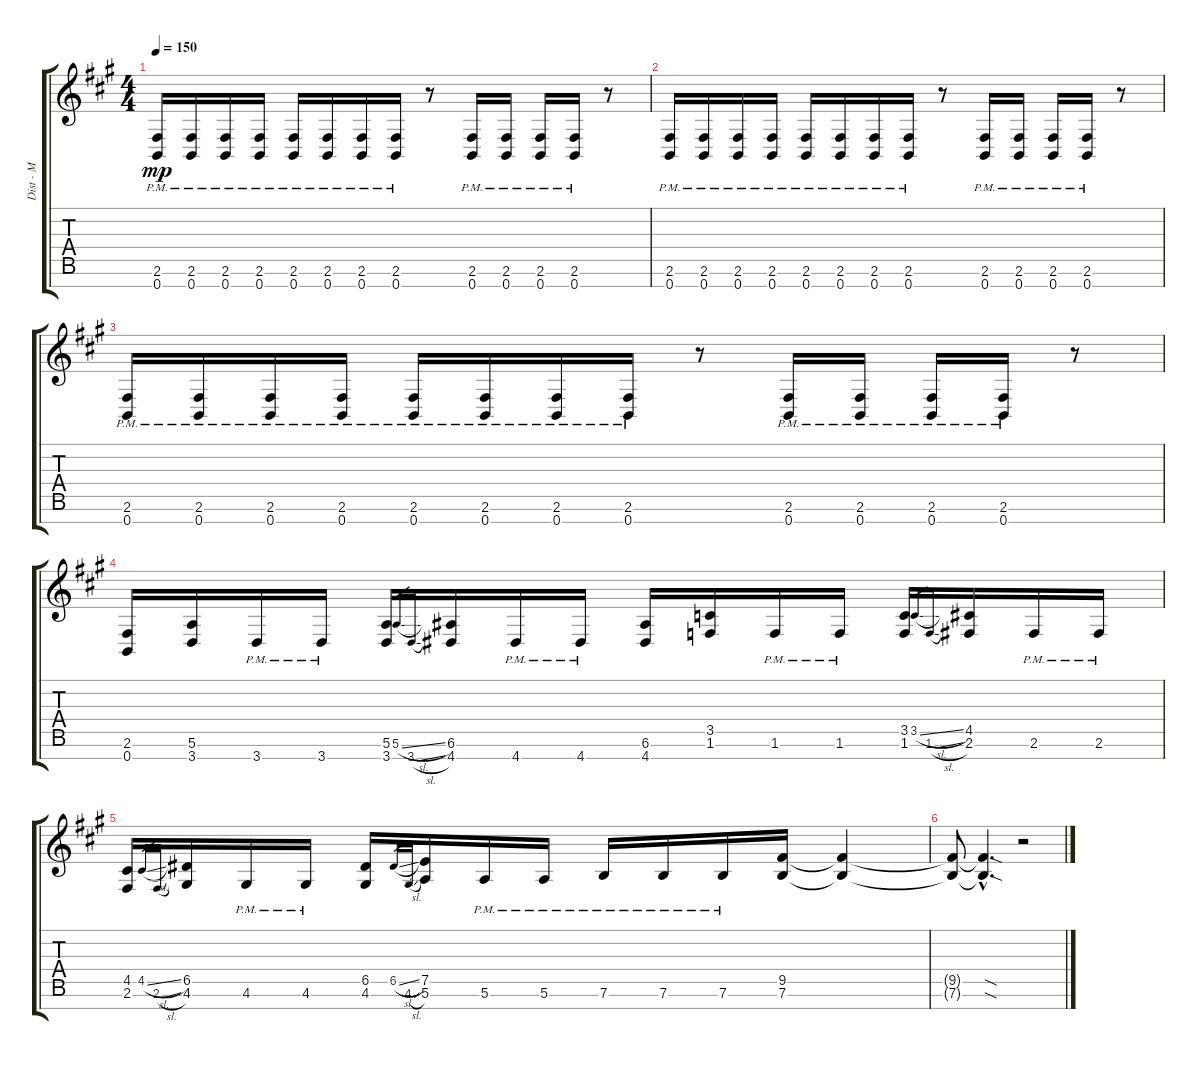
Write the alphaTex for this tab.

\track ("Dist - M" "Dist - M") {instrument distortionguitar}
\staff {score tabs}
\tuning (E4 B3 G3 D3 A2 E2 B1) {hide}
\ts (4 4)
\tempo 150
\clef g2
\ks a
(2.6{pm} 0.7{pm}).16{dy mp} (2.6{pm} 0.7{pm}).16 (2.6{pm} 0.7{pm}).16 (2.6{pm} 0.7{pm}).16 (2.6{pm} 0.7{pm}).16 (2.6{pm} 0.7{pm}).16 (2.6{pm} 0.7{pm}).16 (2.6{pm} 0.7{pm}).16 r.8 (2.6{pm} 0.7{pm}).16 (2.6{pm} 0.7{pm}).16 (2.6{pm} 0.7{pm}).16 (2.6{pm} 0.7{pm}).16 r.8 |
(2.6{pm} 0.7{pm}).16 (2.6{pm} 0.7{pm}).16 (2.6{pm} 0.7{pm}).16 (2.6{pm} 0.7{pm}).16 (2.6{pm} 0.7{pm}).16 (2.6{pm} 0.7{pm}).16 (2.6{pm} 0.7{pm}).16 (2.6{pm} 0.7{pm}).16 r.8 (2.6{pm} 0.7{pm}).16 (2.6{pm} 0.7{pm}).16 (2.6{pm} 0.7{pm}).16 (2.6{pm} 0.7{pm}).16 r.8 |
(2.6{pm} 0.7{pm}).16 (2.6{pm} 0.7{pm}).16 (2.6{pm} 0.7{pm}).16 (2.6{pm} 0.7{pm}).16 (2.6{pm} 0.7{pm}).16 (2.6{pm} 0.7{pm}).16 (2.6{pm} 0.7{pm}).16 (2.6{pm} 0.7{pm}).16 r.8 (2.6{pm} 0.7{pm}).16 (2.6{pm} 0.7{pm}).16 (2.6{pm} 0.7{pm}).16 (2.6{pm} 0.7{pm}).16 r.8 |
(2.6 0.7).16 (5.6 3.7).16 3.7{pm}.16 3.7{pm}.16 (5.6 3.7).16 5.6{sl}.16{gr} 3.7{sl}.16{gr} (6.6 4.7).16 4.7{pm}.16 4.7{pm}.16 (6.6 4.7).16 (3.5 1.6).16 1.6{pm}.16 1.6{pm}.16 (3.5 1.6).16 3.5{sl}.16{gr} 1.6{sl}.16{gr} (4.5 2.6).16 2.6{pm}.16 2.6{pm}.16 |
(4.5 2.6).16 4.5{sl}.16{gr} 2.6{sl}.16{gr} (6.5 4.6).16 4.6{pm}.16 4.6{pm}.16 (6.5 4.6).16 6.5{sl}.16{gr} 4.6{sl}.16{gr} (7.5 5.6).16 5.6{pm}.16 5.6{pm}.16 7.6{pm}.16 7.6{pm}.16 7.6{pm}.16 (9.5 7.6).16 (9.5{t} 7.6{t}).4 |
(9.5{t} 7.6{t}).8 (9.5{sod hac t} 7.6{sod hac t}).4{d} r.2
